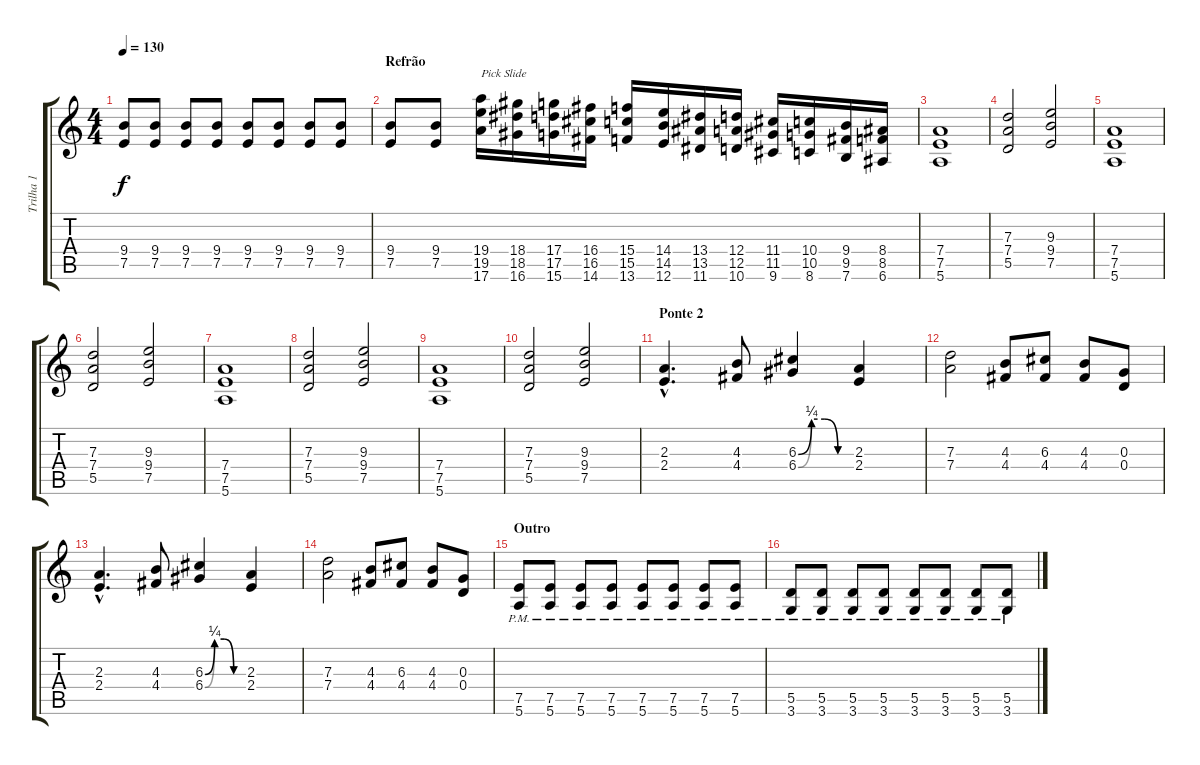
\track ("Trilha 1" "Trilha 1") {instrument distortionguitar}
\staff {score tabs}
\tuning (E4 B3 G3 D3 A2 E2) {hide}
\ts (4 4)
\tempo 130
\clef g2
\ks c
(9.4 7.5).8{dy f} (9.4 7.5).8 (9.4 7.5).8 (9.4 7.5).8 (9.4 7.5).8 (9.4 7.5).8 (9.4 7.5).8 (9.4 7.5).8 |
\section ("" "Refrão")
(9.4 7.5).8 (9.4 7.5).8 (19.4 19.5 17.6).16{txt "Pick Slide"} (18.4 18.5 16.6).16 (17.4 17.5 15.6).16 (16.4 16.5 14.6).16 (15.4 15.5 13.6).16 (14.4 14.5 12.6).16 (13.4 13.5 11.6).16 (12.4 12.5 10.6).16 (11.4 11.5 9.6).16 (10.4 10.5 8.6).16 (9.4 9.5 7.6).16 (8.4 8.5 6.6).16 |
(7.4 7.5 5.6).1 |
(7.3 7.4 5.5).2 (9.3 9.4 7.5).2 |
(7.4 7.5 5.6).1 |
(7.3 7.4 5.5).2 (9.3 9.4 7.5).2 |
(7.4 7.5 5.6).1 |
(7.3 7.4 5.5).2 (9.3 9.4 7.5).2 |
(7.4 7.5 5.6).1 |
(7.3 7.4 5.5).2 (9.3 9.4 7.5).2 |
\section ("" "Ponte 2")
(2.3{hac} 2.4{hac}).4{d} (4.3 4.4).8 (6.3{be (custom 0 0 15 1 30 1 45 0 60 0)} 6.4{be (custom 0 0 15 1 30 1 45 0 60 0)}).4 (2.3 2.4).4 |
(7.3 7.4).2 (4.3 4.4).8 (6.3 4.4).8 (4.3 4.4).8 (0.3 0.4).8 |
(2.3{hac} 2.4{hac}).4{d} (4.3 4.4).8 (6.3{be (custom 0 0 15 1 30 1 45 0 60 0)} 6.4{be (custom 0 0 15 1 30 1 45 0 60 0)}).4 (2.3 2.4).4 |
(7.3 7.4).2 (4.3 4.4).8 (6.3 4.4).8 (4.3 4.4).8 (0.3 0.4).8 |
\section ("" "Outro")
(7.5{pm} 5.6{pm}).8 (7.5{pm} 5.6{pm}).8 (7.5{pm} 5.6{pm}).8 (7.5{pm} 5.6{pm}).8 (7.5{pm} 5.6{pm}).8 (7.5{pm} 5.6{pm}).8 (7.5{pm} 5.6{pm}).8 (7.5{pm} 5.6{pm}).8 |
(5.5{pm} 3.6{pm}).8 (5.5{pm} 3.6{pm}).8 (5.5{pm} 3.6{pm}).8 (5.5{pm} 3.6{pm}).8 (5.5{pm} 3.6{pm}).8 (5.5{pm} 3.6{pm}).8 (5.5{pm} 3.6{pm}).8 (5.5{pm} 3.6{pm}).8
